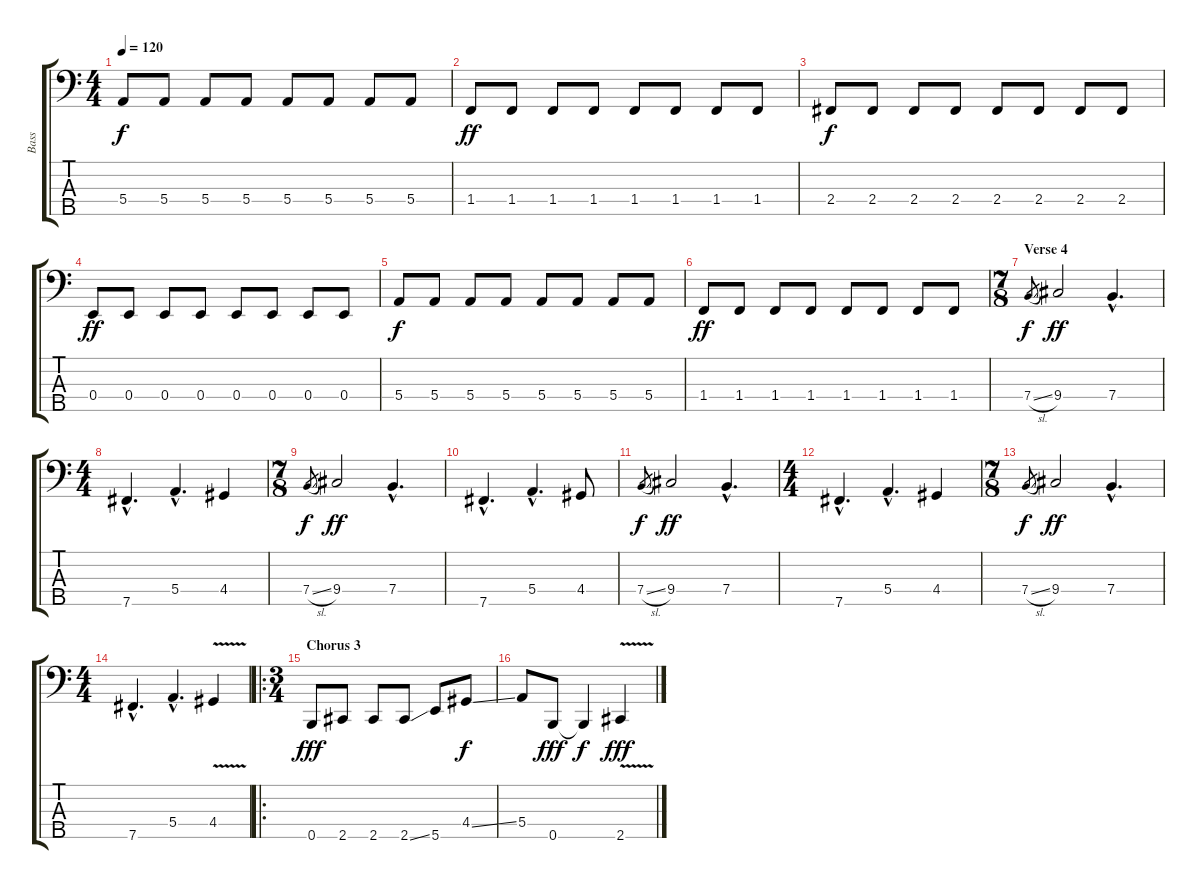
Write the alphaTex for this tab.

\track ("Bass" "Bass") {instrument electricbassfinger}
\staff {score tabs}
\tuning (G2 D2 A1 E1 B0) {hide}
\ts (4 4)
\tempo 120
\clef f4
\ks c
5.4.8{dy f} 5.4.8 5.4.8 5.4.8 5.4.8 5.4.8 5.4.8 5.4.8 |
1.4.8{dy ff} 1.4.8 1.4.8 1.4.8 1.4.8 1.4.8 1.4.8 1.4.8 |
2.4.8{dy f} 2.4.8 2.4.8 2.4.8 2.4.8 2.4.8 2.4.8 2.4.8 |
0.4.8{dy ff} 0.4.8 0.4.8 0.4.8 0.4.8 0.4.8 0.4.8 0.4.8 |
5.4.8{dy f} 5.4.8 5.4.8 5.4.8 5.4.8 5.4.8 5.4.8 5.4.8 |
1.4.8{dy ff} 1.4.8 1.4.8 1.4.8 1.4.8 1.4.8 1.4.8 1.4.8 |
\ts (7 8)
\section ("" "Verse 4")
7.4{sl}.8{gr dy f} 9.4.2{dy ff} 7.4{hac}.4{d} |
\ts (4 4)
7.5{hac}.4{d} 5.4{hac}.4{d} 4.4.4 |
\ts (7 8)
7.4{sl}.8{gr dy f} 9.4.2{dy ff} 7.4{hac}.4{d} |
7.5{hac}.4{d} 5.4{hac}.4{d} 4.4.8 |
7.4{sl}.8{gr dy f} 9.4.2{dy ff} 7.4{hac}.4{d} |
\ts (4 4)
7.5{hac}.4{d} 5.4{hac}.4{d} 4.4.4 |
\ts (7 8)
7.4{sl}.8{gr dy f} 9.4.2{dy ff} 7.4{hac}.4{d} |
\ts (4 4)
7.5{hac}.4{d} 5.4{hac}.4{d} 4.4{v}.4 |
\ro
\ts (3 4)
\section ("" "Chorus 3")
0.5.8{dy fff} 2.5.8 2.5.8 2.5{ss}.8 5.5.8 4.4{ss}.8{dy f} |
5.4.8 0.5.8{dy fff} 0.5{t}.4{dy f} 2.5{v}.4{dy fff}
